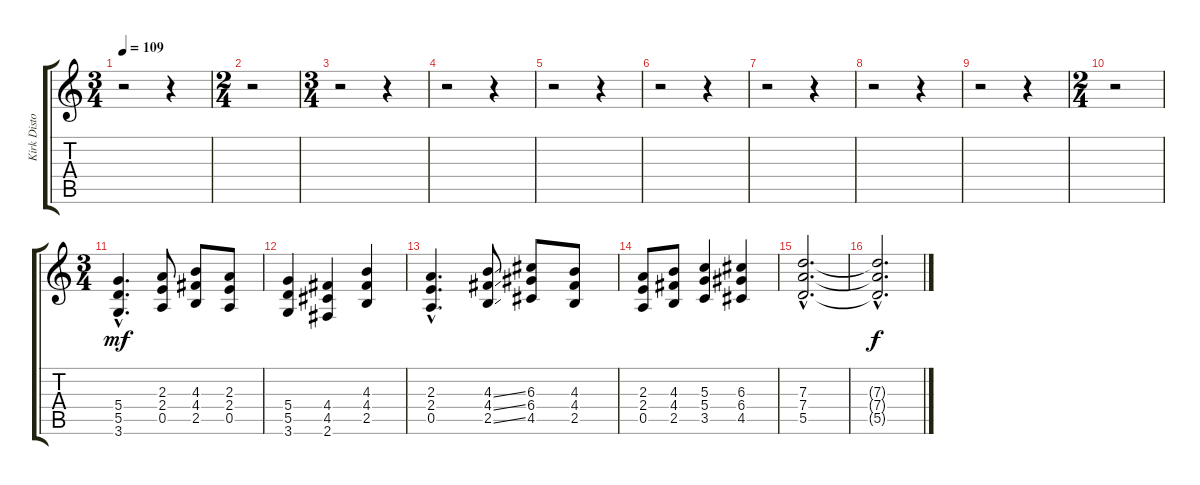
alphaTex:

\track ("Kirk Distortion" "Kirk Disto") {instrument distortionguitar}
\staff {score tabs}
\tuning (E4 B3 G3 D3 A2 E2) {hide}
\ts (3 4)
\tempo 109
\clef g2
\ks c
r.2{dy mf} r.4 |
\ts (2 4)
r.2 |
\ts (3 4)
r.2 r.4 |
r.2 r.4 |
r.2 r.4 |
r.2 r.4 |
r.2 r.4 |
r.2 r.4 |
r.2 r.4 |
\ts (2 4)
r.2 |
\ts (3 4)
(5.4{hac} 5.5{hac} 3.6{hac}).4{d} (2.3 2.4 0.5).8 (4.3 4.4 2.5).8 (2.3 2.4 0.5).8 |
(5.4 5.5 3.6).4 (4.4 4.5 2.6).4 (4.3 4.4 2.5).4 |
(2.3{hac} 2.4{hac} 0.5{hac}).4{d} (4.3{ss} 4.4{ss} 2.5{ss}).8 (6.3 6.4 4.5).8 (4.3 4.4 2.5).8 |
(2.3 2.4 0.5).8 (4.3 4.4 2.5).8 (5.3 5.4 3.5).4 (6.3 6.4 4.5).4 |
(7.3{hac} 7.4{hac} 5.5{hac}).2{d volume 4} |
(7.3{hac t} 7.4{hac t} 5.5{hac t}).2{d dy f}
